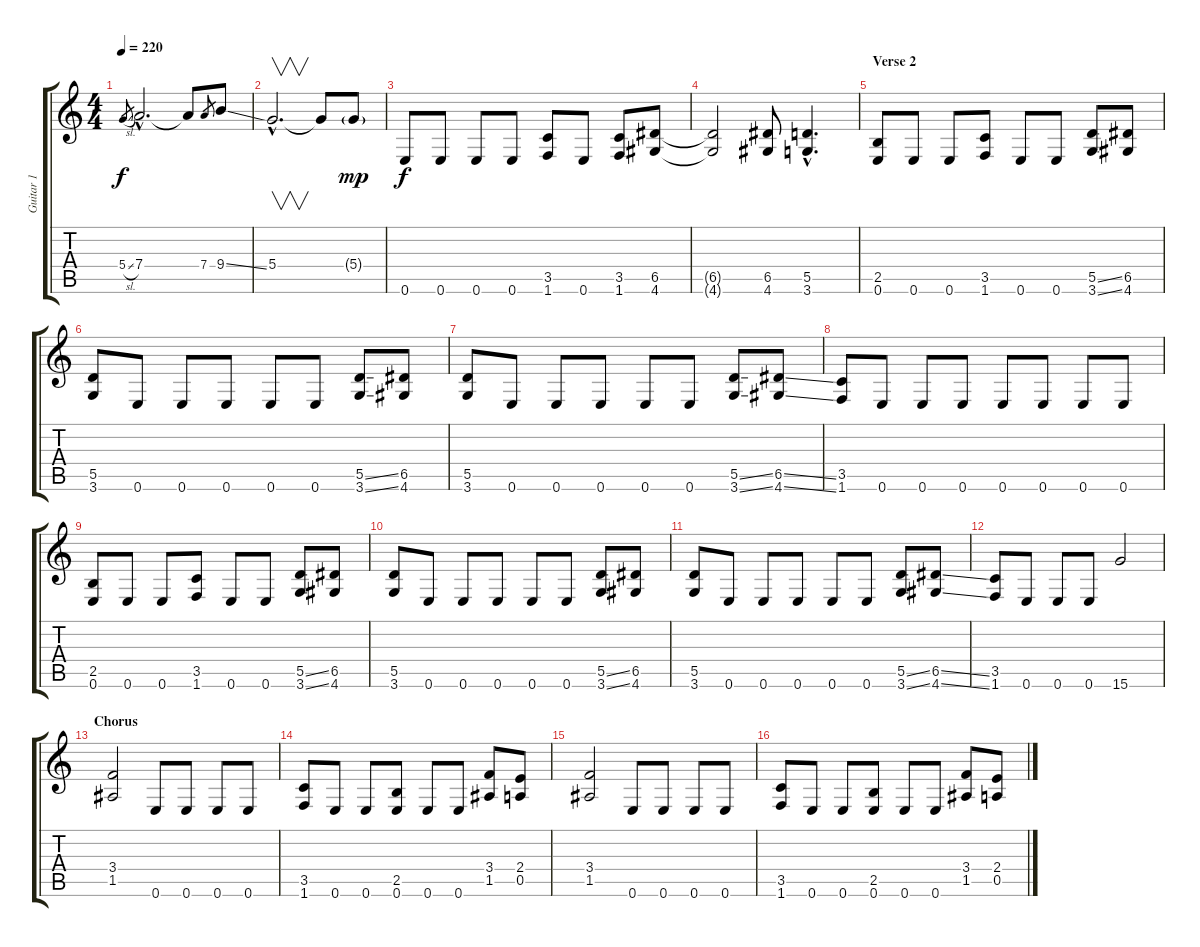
\track ("Guitar 1" "Guitar 1") {instrument distortionguitar}
\staff {score tabs}
\tuning (E4 B3 G3 D3 A2 E2) {hide}
\ts (4 4)
\tempo 220
\clef g2
\ks c
5.4{sl}.8{gr dy f} 7.4{hac}.2{d} 7.4{t}.8 7.4.8{gr} 9.4{ss}.8 |
5.4{hac}.2{v d} 5.4{t}.8 5.4{g}.8{dy mp} |
0.6.8{dy f} 0.6.8 0.6.8 0.6.8 (3.5 1.6).8 0.6.8 (3.5 1.6).8 (6.5 4.6).8 |
(6.5{t} 4.6{t}).2 (6.5 4.6).8 (5.5{hac} 3.6{hac}).4{d} |
\section ("" "Verse 2")
(2.5 0.6).8 0.6.8 0.6.8 (3.5 1.6).8 0.6.8 0.6.8 (5.5{ss} 3.6{ss}).8 (6.5 4.6).8 |
(5.5 3.6).8 0.6.8 0.6.8 0.6.8 0.6.8 0.6.8 (5.5{ss} 3.6{ss}).8 (6.5 4.6).8 |
(5.5 3.6).8 0.6.8 0.6.8 0.6.8 0.6.8 0.6.8 (5.5{ss} 3.6{ss}).8 (6.5{ss} 4.6{ss}).8 |
(3.5 1.6).8 0.6.8 0.6.8 0.6.8 0.6.8 0.6.8 0.6.8 0.6.8 |
(2.5 0.6).8 0.6.8 0.6.8 (3.5 1.6).8 0.6.8 0.6.8 (5.5{ss} 3.6{ss}).8 (6.5 4.6).8 |
(5.5 3.6).8 0.6.8 0.6.8 0.6.8 0.6.8 0.6.8 (5.5{ss} 3.6{ss}).8 (6.5 4.6).8 |
(5.5 3.6).8 0.6.8 0.6.8 0.6.8 0.6.8 0.6.8 (5.5{ss} 3.6{ss}).8 (6.5{ss} 4.6{ss}).8 |
(3.5 1.6).8 0.6.8 0.6.8 0.6.8 15.6.2 |
\section ("" "Chorus")
(3.4 1.5).2 0.6.8 0.6.8 0.6.8 0.6.8 |
(3.5 1.6).8 0.6.8 0.6.8 (2.5 0.6).8 0.6.8 0.6.8 (3.4 1.5).8 (2.4 0.5).8 |
(3.4 1.5).2 0.6.8 0.6.8 0.6.8 0.6.8 |
(3.5 1.6).8 0.6.8 0.6.8 (2.5 0.6).8 0.6.8 0.6.8 (3.4 1.5).8 (2.4 0.5).8
